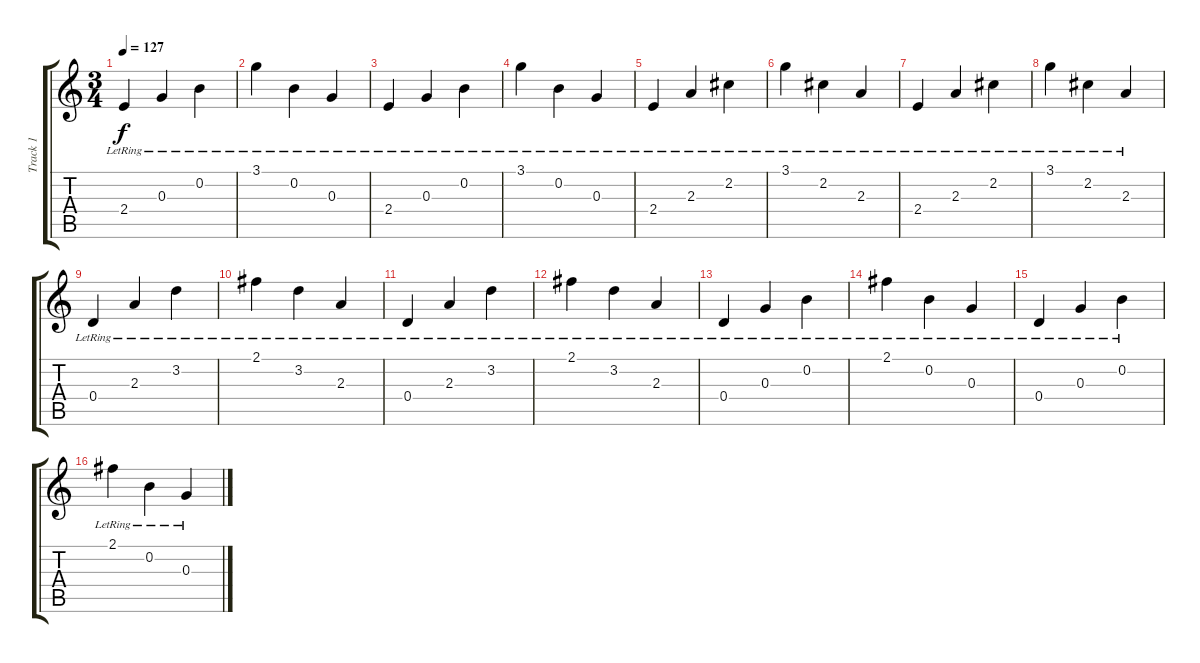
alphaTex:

\track ("Track 1" "Track 1") {instrument acousticguitarsteel}
\staff {score tabs}
\tuning (E4 B3 G3 D3 A2 E2) {hide}
\ts (3 4)
\tempo 127
\clef g2
\ks c
2.4{lr}.4{dy f} 0.3{lr}.4 0.2{lr}.4 |
3.1{lr}.4 0.2{lr}.4 0.3{lr}.4 |
2.4{lr}.4 0.3{lr}.4 0.2{lr}.4 |
3.1{lr}.4 0.2{lr}.4 0.3{lr}.4 |
2.4{lr}.4 2.3{lr}.4 2.2{lr}.4 |
3.1{lr}.4 2.2{lr}.4 2.3{lr}.4 |
2.4{lr}.4 2.3{lr}.4 2.2{lr}.4 |
3.1{lr}.4 2.2{lr}.4 2.3{lr}.4 |
0.4{lr}.4 2.3{lr}.4 3.2{lr}.4 |
2.1{lr}.4 3.2{lr}.4 2.3{lr}.4 |
0.4{lr}.4 2.3{lr}.4 3.2{lr}.4 |
2.1{lr}.4 3.2{lr}.4 2.3{lr}.4 |
0.4{lr}.4 0.3{lr}.4 0.2{lr}.4 |
2.1{lr}.4 0.2{lr}.4 0.3{lr}.4 |
0.4{lr}.4 0.3{lr}.4 0.2{lr}.4 |
2.1{lr}.4 0.2{lr}.4 0.3{lr}.4
